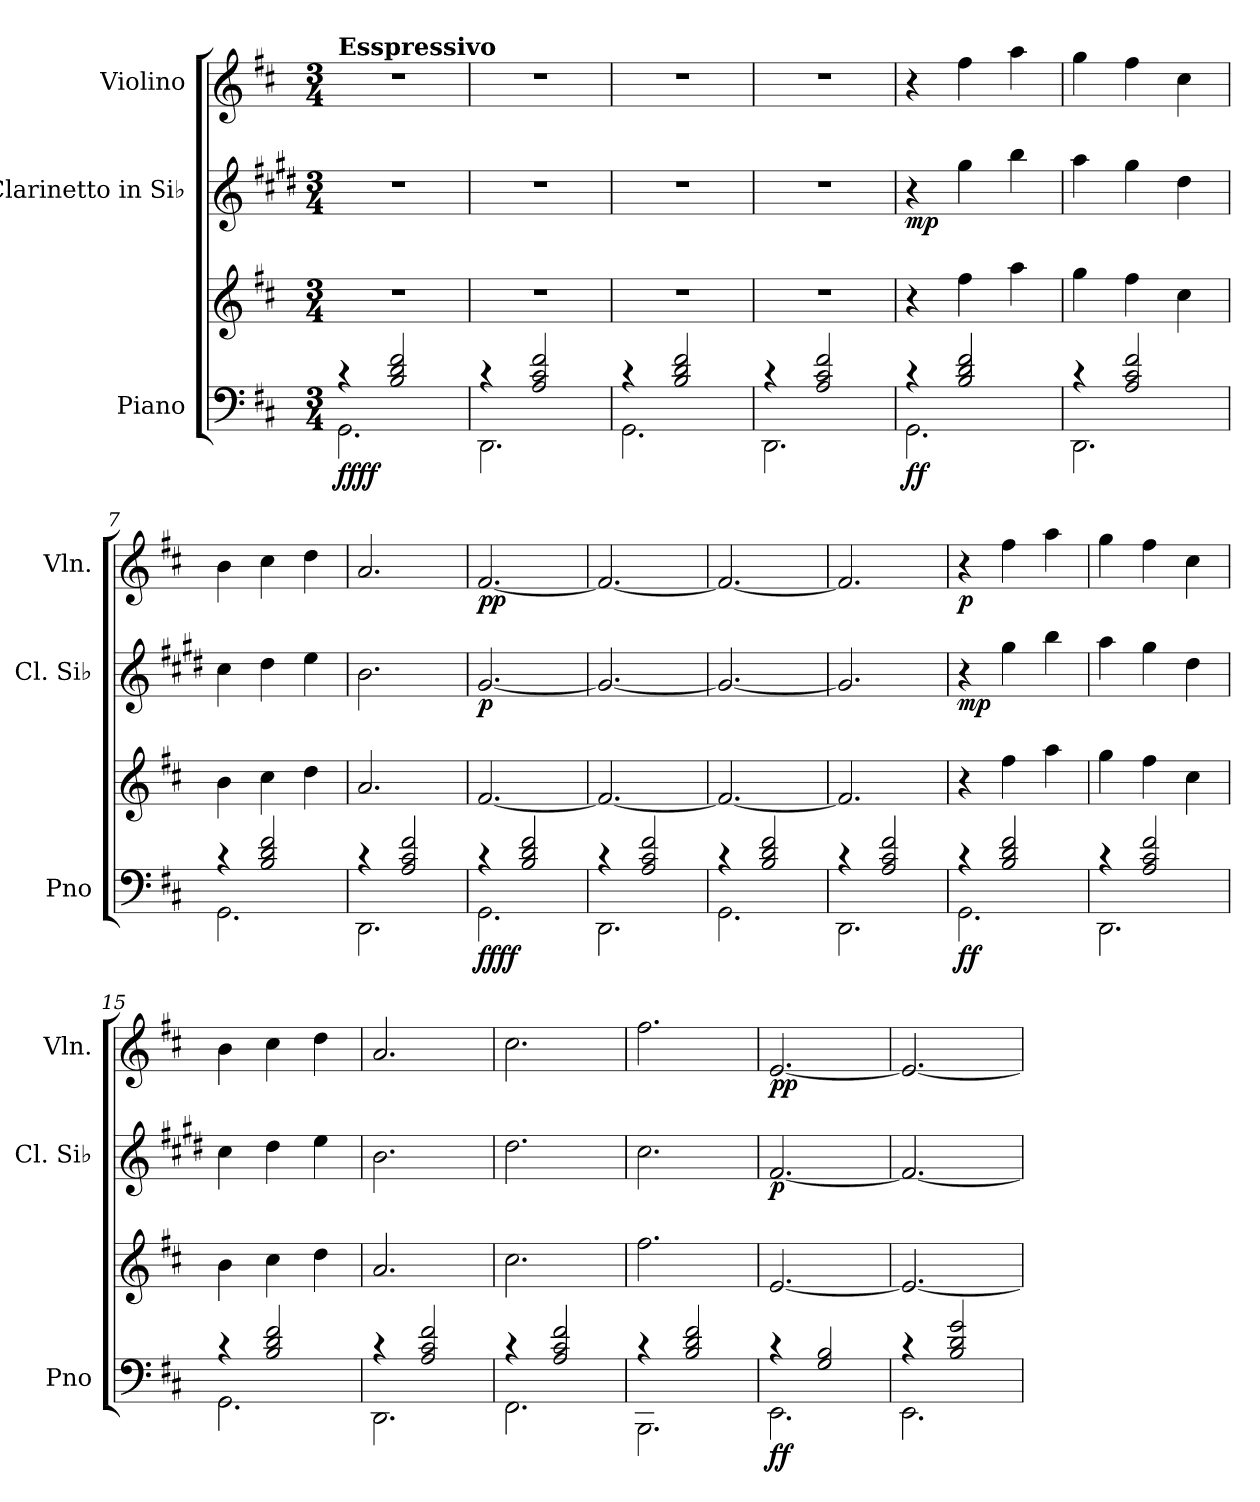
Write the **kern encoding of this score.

**kern	**kern	**dynam	**kern	**dynam	**kern	**dynam
*part3	*part3	*part3	*part2	*part2	*part1	*part1
*staff4	*staff3	*staff3/4	*staff2	*staff2	*staff1	*staff1
*I"Piano	*	*	*I"Clarinetto in Si♭	*	*I"Violino	*
*I'Pno	*	*	*I'Cl. Si♭	*	*I'Vln.	*
*clefF4	*clefG2	*	*clefG2	*	*clefG2	*
*	*	*	*ITrd1c2	*	*	*
*k[f#c#]	*k[f#c#]	*	*k[f#c#]	*	*k[f#c#]	*
*M3/4	*M3/4	*	*M3/4	*	*M3/4	*
=1	=1	=1	=1	=1	=1	=1
*^	*	*	*	*	*	*
!	!	!	!	!	!	!LO:TX:a:B:t=Esspressivo	!
!	!	!	!LO:DY:b=2	!	!	!	!
!	!	!	!LO:DY:n=1:b=2	!	!	!	!
4r	2.GG\	2.r	ff ff	2.r	.	2.r	.
2B/ 2d/ 2f#/	.	.	.	.	.	.	.
=2	=2	=2	=2	=2	=2	=2	=2
4r	2.DD\	2.r	.	2.r	.	2.r	.
2A/ 2c#/ 2f#/	.	.	.	.	.	.	.
=3	=3	=3	=3	=3	=3	=3	=3
4r	2.GG\	2.r	.	2.r	.	2.r	.
2B/ 2d/ 2f#/	.	.	.	.	.	.	.
=4	=4	=4	=4	=4	=4	=4	=4
4r	2.DD\	2.r	.	2.r	.	2.r	.
2A/ 2c#/ 2f#/	.	.	.	.	.	.	.
=5	=5	=5	=5	=5	=5	=5	=5
!	!	!	!LO:DY:b=2	!	!	!	!
!	!	!	!LO:DY:n=1:b=2	!	!LO:DY:b	!	!LO:DY:b
4r	2.GG\	4r	f f	4r	mp	4r	other-dynamics
2B/ 2d/ 2f#/	.	4ff#\	.	4ff#\	.	4ff#\	.
.	.	4aa\	.	4aa\	.	4aa\	.
!!LO:LB:g=z
=6	=6	=6	=6	=6	=6	=6	=6
4r	2.DD\	4gg\	.	4gg\	.	4gg\	.
2A/ 2c#/ 2f#/	.	4ff#\	.	4ff#\	.	4ff#\	.
.	.	4cc#\	.	4cc#\	.	4cc#\	.
=7	=7	=7	=7	=7	=7	=7	=7
4r	2.GG\	4b\	.	4b\	.	4b\	.
2B/ 2d/ 2f#/	.	4cc#\	.	4cc#\	.	4cc#\	.
.	.	4dd\	.	4dd\	.	4dd\	.
=8	=8	=8	=8	=8	=8	=8	=8
4r	2.DD\	2.a/	.	2.a\	.	2.a/	.
2A/ 2c#/ 2f#/	.	.	.	.	.	.	.
=9	=9	=9	=9	=9	=9	=9	=9
!	!	!	!LO:DY:b=2	!	!	!	!
!	!	!	!LO:DY:n=1:b=2	!	!LO:DY:b	!	!LO:DY:b
4r	2.GG\	[2.f#/	ff ff	[2.f#/	p	[2.f#/	pp
2B/ 2d/ 2f#/	.	.	.	.	.	.	.
=10	=10	=10	=10	=10	=10	=10	=10
4r	2.DD\	2.f#/_	.	2.f#/_	.	2.f#/_	.
2A/ 2c#/ 2f#/	.	.	.	.	.	.	.
!!LO:LB:g=z
=11	=11	=11	=11	=11	=11	=11	=11
4r	2.GG\	2.f#/_	.	2.f#/_	.	2.f#/_	.
2B/ 2d/ 2f#/	.	.	.	.	.	.	.
=12	=12	=12	=12	=12	=12	=12	=12
4r	2.DD\	2.f#/]	.	2.f#/]	.	2.f#/]	.
2A/ 2c#/ 2f#/	.	.	.	.	.	.	.
=13	=13	=13	=13	=13	=13	=13	=13
!	!	!	!LO:DY:b=2	!	!	!	!
!	!	!	!LO:DY:n=1:b=2	!	!LO:DY:b	!	!LO:DY:b
4r	2.GG\	4r	f f	4r	mp	4r	p
2B/ 2d/ 2f#/	.	4ff#\	.	4ff#\	.	4ff#\	.
.	.	4aa\	.	4aa\	.	4aa\	.
=14	=14	=14	=14	=14	=14	=14	=14
4r	2.DD\	4gg\	.	4gg\	.	4gg\	.
2A/ 2c#/ 2f#/	.	4ff#\	.	4ff#\	.	4ff#\	.
.	.	4cc#\	.	4cc#\	.	4cc#\	.
=15	=15	=15	=15	=15	=15	=15	=15
4r	2.GG\	4b\	.	4b\	.	4b\	.
2B/ 2d/ 2f#/	.	4cc#\	.	4cc#\	.	4cc#\	.
.	.	4dd\	.	4dd\	.	4dd\	.
!!LO:PB:g=z
=16	=16	=16	=16	=16	=16	=16	=16
4r	2.DD\	2.a/	.	2.a\	.	2.a/	.
2A/ 2c#/ 2f#/	.	.	.	.	.	.	.
=17	=17	=17	=17	=17	=17	=17	=17
4r	2.FF#\	2.cc#\	.	2.cc#\	.	2.cc#\	.
2A/ 2c#/ 2f#/	.	.	.	.	.	.	.
=18	=18	=18	=18	=18	=18	=18	=18
4r	2.BBB\	2.ff#\	.	2.b\	.	2.ff#\	.
2B/ 2d/ 2f#/	.	.	.	.	.	.	.
=19	=19	=19	=19	=19	=19	=19	=19
!	!	!	!LO:DY:b=2	!	!LO:DY:b	!	!LO:DY:b
4r	2.EE\	[2.e/	ff	[2.e/	p	[2.e/	pp
2G/ 2B/	.	.	.	.	.	.	.
=20	=20	=20	=20	=20	=20	=20	=20
4r	2.EE\	2.e/_	.	2.e/_	.	2.e/_	.
2B/ 2d/ 2g/	.	.	.	.	.	.	.
*v	*v	*	*	*	*	*	*
=	=	=	=	=	=	=
*-	*-	*-	*-	*-	*-	*-
